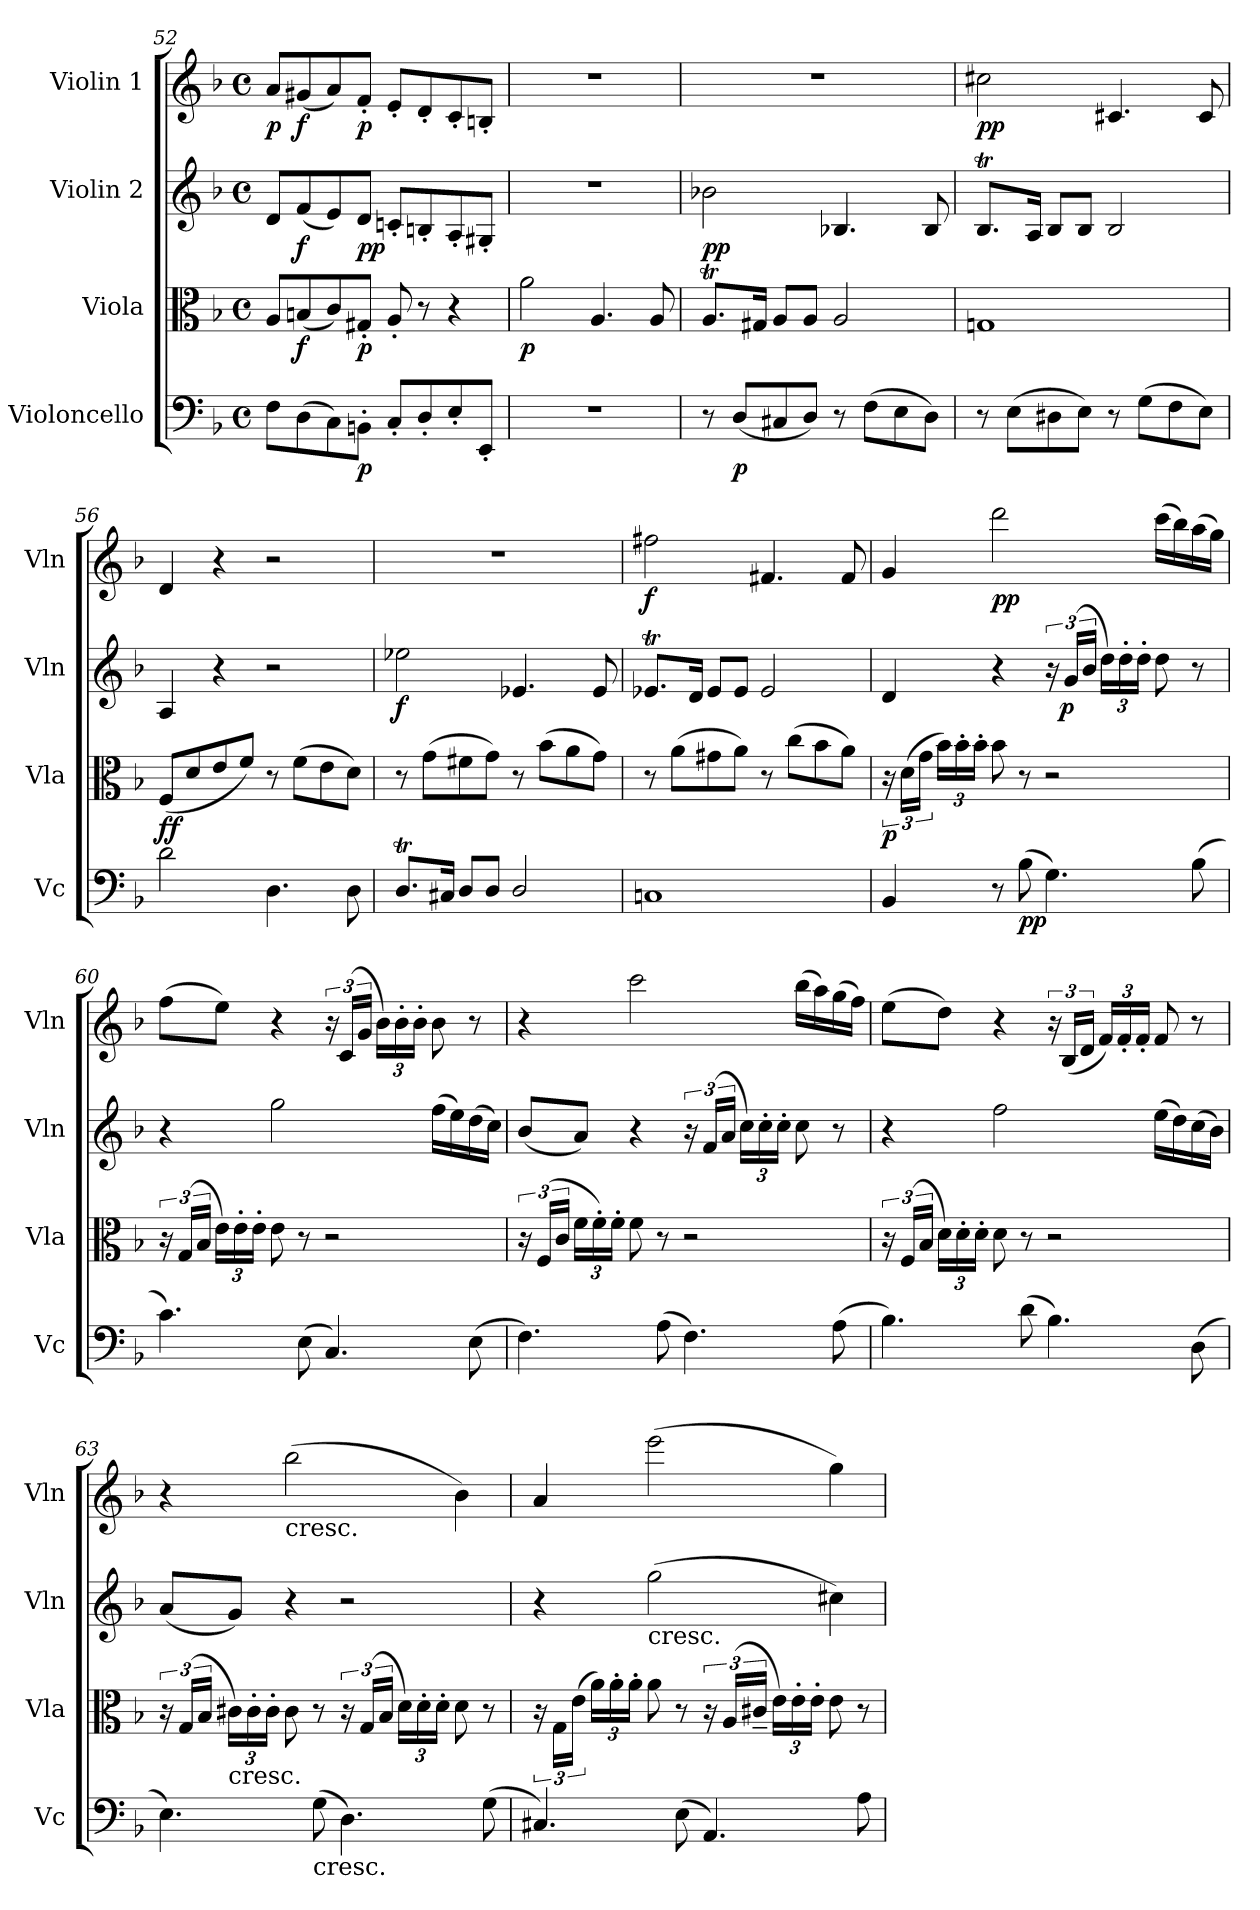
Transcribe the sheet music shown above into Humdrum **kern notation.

**kern	**dynam	**kern	**dynam	**kern	**dynam	**kern	**dynam
*part4	*part4	*part3	*part3	*part2	*part2	*part1	*part1
*staff4	*staff4	*staff3	*staff3	*staff2	*staff2	*staff1	*staff1
*I"Violoncello	*	*I"Viola	*	*I"Violin 2	*	*I"Violin 1	*
*I'Vc	*	*I'Vla	*	*I'Vln	*	*I'Vln	*
*clefF4	*	*clefC3	*	*clefG2	*	*clefG2	*
*k[b-]	*	*k[b-]	*	*k[b-]	*	*k[b-]	*
*M4/4	*	*M4/4	*	*M4/4	*	*M4/4	*
*met(c)	*	*met(c)	*	*met(c)	*	*met(c)	*
=52	=52	=52	=52	=52	=52	=52	=52
!	!	!	!	!	!	!	!LO:DY:b
8F\L	.	8A/L	.	8d/L	.	8a/L	p
!	!	!	!LO:DY:b	!	!LO:DY:b	!	!LO:DY:b
(>8D\	.	(<8Bn/	f	(<8f/	f	(<8g#X/	f
8C\)	.	8c/)	.	8e/)	.	8a/)	.
!	!LO:DY:b	!	!LO:DY:b	!	!LO:DY:b	!	!
!	!	!	!	!	!LO:DY:n=1:b	!	!LO:DY:b
8BBn'\J	p	8G#X'/J	p	8d/J	p p	8f'/J	p
8C'/L	.	8A'/	.	8cn'/L	.	8e'/L	.
8D'/	.	8r	.	8Bn'/	.	8d'/	.
8E'/	.	4r	.	8A'/	.	8c'/	.
8EE'/J	.	.	.	8G#X'/J	.	8Bn'/J	.
=53	=53	=53	=53	=53	=53	=53	=53
!	!	!	!LO:DY:b	!	!	!	!
1r	.	2a\	p	1r	.	1r	.
.	.	4.A/	.	.	.	.	.
.	.	8A/	.	.	.	.	.
=54	=54	=54	=54	=54	=54	=54	=54
!	!	!	!	!	!LO:DY:b	!	!
!	!	!	!	!	!LO:DY:n=1:b	!	!
8r	.	8.At/L	.	2b-X\	p p	1r	.
!	!LO:DY:b	!	!	!	!	!	!
(<8D/L	p	.	.	.	.	.	.
.	.	16G#X/Jk	.	.	.	.	.
8C#X/	.	8A/L	.	.	.	.	.
8D/J)	.	8A/J	.	.	.	.	.
8r	.	2A/	.	4.B-X/	.	.	.
(>8F\L	.	.	.	.	.	.	.
8E\	.	.	.	.	.	.	.
8D\J)	.	.	.	8B-/	.	.	.
=55	=55	=55	=55	=55	=55	=55	=55
!	!	!	!	!	!	!	!LO:DY:b
!	!	!	!	!	!	!	!LO:DY:n=1:b
8r	.	1Gn	.	8.B-T/L	.	2cc#X\	p p
(>8E\L	.	.	.	.	.	.	.
.	.	.	.	16A/Jk	.	.	.
8D#X\	.	.	.	8B-/L	.	.	.
8E\J)	.	.	.	8B-/J	.	.	.
8r	.	.	.	2B-/	.	4.c#X/	.
(>8G\L	.	.	.	.	.	.	.
8F\	.	.	.	.	.	.	.
8E\J)	.	.	.	.	.	8c#/	.
=56	=56	=56	=56	=56	=56	=56	=56
!	!LO:DY:b	!	!	!	!	!	!
!	!LO:DY:n=1:a	!	!	!	!	!	!
2d\	f f	(<8F/L	.	4A/	.	4d/	.
.	.	8d/	.	.	.	.	.
.	.	8e/	.	4r	.	4r	.
.	.	8f/J)	.	.	.	.	.
4.D\	.	8r	.	2r	.	2r	.
.	.	(>8f\L	.	.	.	.	.
.	.	8e\	.	.	.	.	.
8D\	.	8d\J)	.	.	.	.	.
=57	=57	=57	=57	=57	=57	=57	=57
!	!	!	!	!	!LO:DY:b	!	!
8.DT/L	.	8r	.	2ee-X\	f	1r	.
.	.	(>8g\L	.	.	.	.	.
16C#X/Jk	.	.	.	.	.	.	.
8D/L	.	8f#X\	.	.	.	.	.
8D/J	.	8g\J)	.	.	.	.	.
2D/	.	8r	.	4.e-X/	.	.	.
.	.	(>8b-\L	.	.	.	.	.
.	.	8a\	.	.	.	.	.
.	.	8g\J)	.	8e-/	.	.	.
=58	=58	=58	=58	=58	=58	=58	=58
!	!	!	!	!	!	!	!LO:DY:b
1Cn	.	8r	.	8.e-XT/L	.	2ff#X\	f
.	.	(>8a\L	.	.	.	.	.
.	.	.	.	16d/Jk	.	.	.
.	.	8g#X\	.	8e-/L	.	.	.
.	.	8a\J)	.	8e-/J	.	.	.
.	.	8r	.	2e-/	.	4.f#X/	.
.	.	(>8cc\L	.	.	.	.	.
.	.	8b-\	.	.	.	.	.
.	.	8a\J)	.	.	.	8f#/	.
=59	=59	=59	=59	=59	=59	=59	=59
!	!	!	!LO:DY:b	!	!	!	!
4BB-/	.	24r	p	4d/	.	4g/	.
.	.	(>24d\LL	.	.	.	.	.
.	.	24g\JJ	.	.	.	.	.
*	*	*Xbrackettup	*	*	*	*	*
.	.	24b-\LL)	.	.	.	.	.
.	.	24b-'\	.	.	.	.	.
.	.	24b-'\JJ	.	.	.	.	.
!	!	!	!	!	!	!	!LO:DY:b
!	!	!	!	!	!	!	!LO:DY:n=1:b
8r	.	8b-\	.	4r	.	2ddd\	p p
!	!LO:DY:b	!	!	!	!	!	!
!	!LO:DY:n=1:b	!	!	!	!	!	!
(>8B-\	p p	8r	.	.	.	.	.
4.G\)	.	2r	.	24r	.	.	.
!	!	!	!	!	!LO:DY:b	!	!
.	.	.	.	(<24g/LL	p	.	.
.	.	.	.	24b-/JJ	.	.	.
*	*	*	*	*Xbrackettup	*	*	*
.	.	.	.	24dd\LL)	.	.	.
.	.	.	.	24dd'\	.	.	.
.	.	.	.	24dd'\JJ	.	.	.
.	.	.	.	8dd\	.	(>16ccc\LL	.
.	.	.	.	.	.	16bb-\)	.
(>8B-\	.	.	.	8r	.	(>16aa\	.
.	.	.	.	.	.	16gg\JJ)	.
=60	=60	=60	=60	=60	=60	=60	=60
*	*	*brackettup	*	*	*	*	*
4.c\)	.	24r	.	4r	.	(>8ff\L	.
.	.	(<24G/LL	.	.	.	.	.
.	.	24B-/JJ	.	.	.	.	.
*	*	*Xbrackettup	*	*	*	*	*
.	.	24e\LL)	.	.	.	8ee\J)	.
.	.	24e'\	.	.	.	.	.
.	.	24e'\JJ	.	.	.	.	.
.	.	8e\	.	2gg\	.	4r	.
(>8E\	.	8r	.	.	.	.	.
4.C/)	.	2r	.	.	.	24r	.
.	.	.	.	.	.	(<24c/LL	.
.	.	.	.	.	.	24g/JJ	.
*	*	*	*	*	*	*Xbrackettup	*
.	.	.	.	.	.	24b-\LL)	.
.	.	.	.	.	.	24b-'\	.
.	.	.	.	.	.	24b-'\JJ	.
.	.	.	.	(>16ff\LL	.	8b-\	.
.	.	.	.	16ee\)	.	.	.
(>8E\	.	.	.	(>16dd\	.	8r	.
.	.	.	.	16cc\JJ)	.	.	.
=61	=61	=61	=61	=61	=61	=61	=61
*	*	*brackettup	*	*	*	*	*
4.F\)	.	24r	.	(<8b-/L	.	4r	.
.	.	(<24F/LL	.	.	.	.	.
.	.	24c/JJ	.	.	.	.	.
*	*	*Xbrackettup	*	*	*	*	*
.	.	24f\LL	.	8a/J)	.	.	.
.	.	24f'\)	.	.	.	.	.
.	.	24f'\JJ	.	.	.	.	.
.	.	8f\	.	4r	.	2ccc\	.
(>8A\	.	8r	.	.	.	.	.
*	*	*	*	*brackettup	*	*	*
4.F\)	.	2r	.	24r	.	.	.
.	.	.	.	(<24f/LL	.	.	.
.	.	.	.	24a/JJ	.	.	.
*	*	*	*	*Xbrackettup	*	*	*
.	.	.	.	24cc\LL)	.	.	.
.	.	.	.	24cc'\	.	.	.
.	.	.	.	24cc'\JJ	.	.	.
.	.	.	.	8cc\	.	(>16bb-\LL	.
.	.	.	.	.	.	16aa\)	.
(>8A\	.	.	.	8r	.	(>16gg\	.
.	.	.	.	.	.	16ff\JJ)	.
=62	=62	=62	=62	=62	=62	=62	=62
*	*	*brackettup	*	*	*	*	*
4.B-\)	.	24r	.	4r	.	(>8ee\L	.
.	.	(<24F/LL	.	.	.	.	.
.	.	24B-/JJ	.	.	.	.	.
*	*	*Xbrackettup	*	*	*	*	*
.	.	24d\LL)	.	.	.	8dd\J)	.
.	.	24d'\	.	.	.	.	.
.	.	24d'\JJ	.	.	.	.	.
.	.	8d\	.	2ff\	.	4r	.
(>8d\	.	8r	.	.	.	.	.
*	*	*	*	*	*	*brackettup	*
4.B-\)	.	2r	.	.	.	24r	.
.	.	.	.	.	.	(<24B-/LL	.
.	.	.	.	.	.	24d/JJ	.
*	*	*	*	*	*	*Xbrackettup	*
.	.	.	.	.	.	24f/LL)	.
.	.	.	.	.	.	24f'/	.
.	.	.	.	.	.	24f'/JJ	.
.	.	.	.	(>16ee\LL	.	8f/	.
.	.	.	.	16dd\)	.	.	.
(>8D\	.	.	.	(>16cc\	.	8r	.
.	.	.	.	16b-\JJ)	.	.	.
=63	=63	=63	=63	=63	=63	=63	=63
*	*	*brackettup	*	*	*	*	*
4.E\)	.	24r	.	(<8a/L	.	4r	.
.	.	(<24G/LL	.	.	.	.	.
.	.	24B-/JJ	.	.	.	.	.
*	*	*Xbrackettup	*	*	*	*	*
!	!	!LO:TX:b:t=cresc.	!	!	!	!	!
.	.	24c#X\LL)	.	8g/J)	.	.	.
.	.	24c#'\	.	.	.	.	.
.	.	24c#'\JJ	.	.	.	.	.
!	!	!	!	!	!	!LO:TX:b:t=cresc.	!
.	.	8c#\	.	4r	.	(>2bb-\	.
!LO:TX:b:t=cresc.	!	!	!	!	!	!	!
(>8G\	.	8r	.	.	.	.	.
*	*	*brackettup	*	*	*	*	*
4.D\)	.	24r	.	2r	.	.	.
.	.	(<24G/LL	.	.	.	.	.
.	.	24B-/JJ	.	.	.	.	.
*	*	*Xbrackettup	*	*	*	*	*
.	.	24d\LL)	.	.	.	.	.
.	.	24d'\	.	.	.	.	.
.	.	24d'\JJ	.	.	.	.	.
.	.	8d\	.	.	.	4b-\)	.
(>8G\	.	8r	.	.	.	.	.
=64	=64	=64	=64	=64	=64	=64	=64
*	*	*brackettup	*	*	*	*	*
4.C#X/)	.	24r	.	4r	.	4a/	.
.	.	24G\LL	.	.	.	.	.
.	.	(>24e\JJ	.	.	.	.	.
*	*	*Xbrackettup	*	*	*	*	*
.	.	24a\LL)	.	.	.	.	.
.	.	24a'\	.	.	.	.	.
.	.	24a'\JJ	.	.	.	.	.
!	!	!	!	!LO:TX:b:t=cresc.	!	!	!
.	.	8a\	.	(>2gg\	.	(>2eee\	.
(>8E\	.	8r	.	.	.	.	.
*	*	*brackettup	*	*	*	*	*
4.AA/)	.	24r	.	.	.	.	.
.	.	(<24A/LL	.	.	.	.	.
.	.	24c#X~/JJ	.	.	.	.	.
*	*	*Xbrackettup	*	*	*	*	*
.	.	24e\LL)	.	.	.	.	.
.	.	24e'\	.	.	.	.	.
.	.	24e'\JJ	.	.	.	.	.
.	.	8e\	.	4cc#X\)	.	4gg\)	.
8A\	.	8r	.	.	.	.	.
=	=	=	=	=	=	=	=
*-	*-	*-	*-	*-	*-	*-	*-
